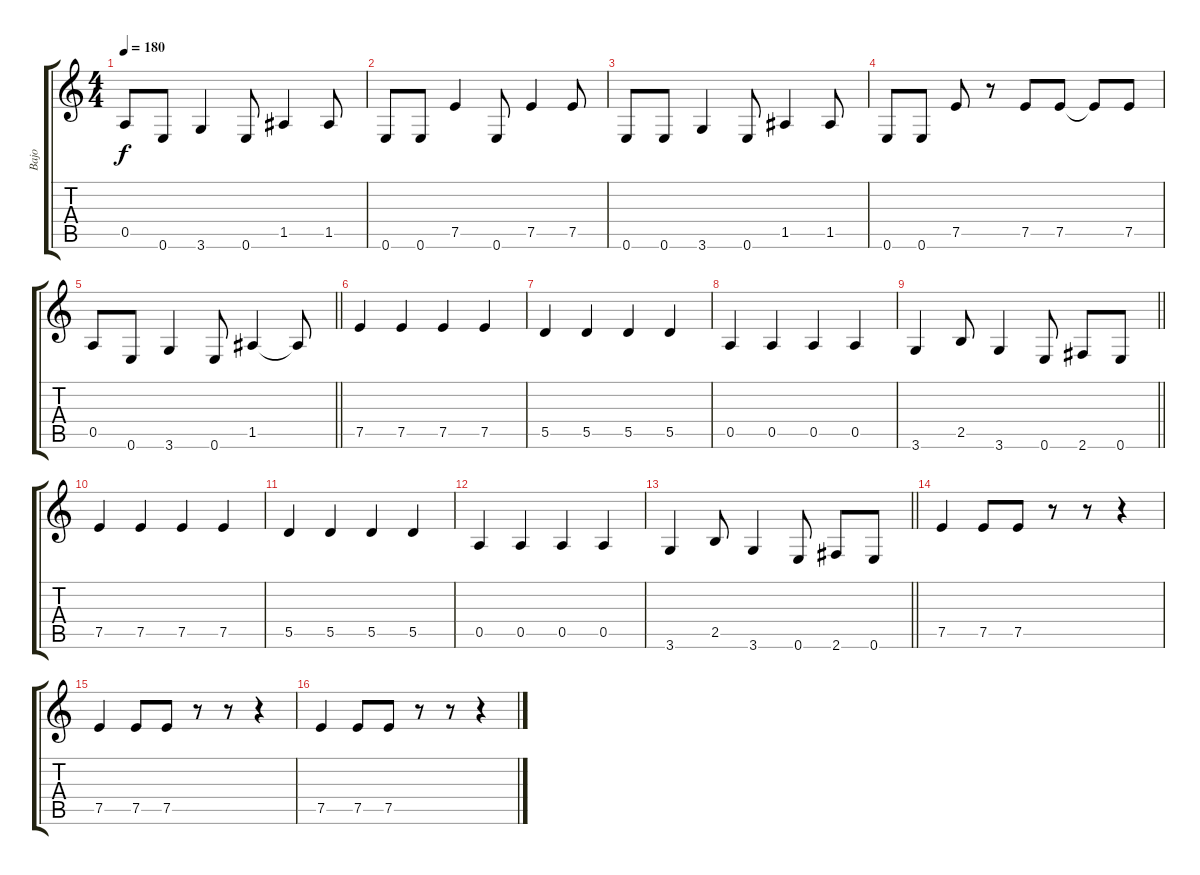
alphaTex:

\track ("Bajo" "Bajo") {instrument electricbasspick}
\staff {score tabs}
\tuning (E4 B3 G3 D3 A2 E2) {hide}
\ts (4 4)
\tempo 180
\clef g2
\ks c
0.5.8{dy f} 0.6.8 3.6.4 0.6.8 1.5.4 1.5.8 |
0.6.8 0.6.8 7.5.4 0.6.8 7.5.4 7.5.8 |
0.6.8 0.6.8 3.6.4 0.6.8 1.5.4 1.5.8 |
0.6.8 0.6.8 7.5.8 r.8 7.5.8 7.5.8 7.5{t}.8 7.5.8 |
\barLineRight lightlight
0.5.8 0.6.8 3.6.4 0.6.8 1.5.4 1.5{t}.8 |
7.5.4 7.5.4 7.5.4 7.5.4 |
5.5.4 5.5.4 5.5.4 5.5.4 |
0.5.4 0.5.4 0.5.4 0.5.4 |
\barLineRight lightlight
3.6.4 2.5.8 3.6.4 0.6.8 2.6.8 0.6.8 |
7.5.4 7.5.4 7.5.4 7.5.4 |
5.5.4 5.5.4 5.5.4 5.5.4 |
0.5.4 0.5.4 0.5.4 0.5.4 |
\barLineRight lightlight
3.6.4 2.5.8 3.6.4 0.6.8 2.6.8 0.6.8 |
7.5.4 7.5.8 7.5.8 r.8 r.8 r.4 |
7.5.4 7.5.8 7.5.8 r.8 r.8 r.4 |
7.5.4 7.5.8 7.5.8 r.8 r.8 r.4
